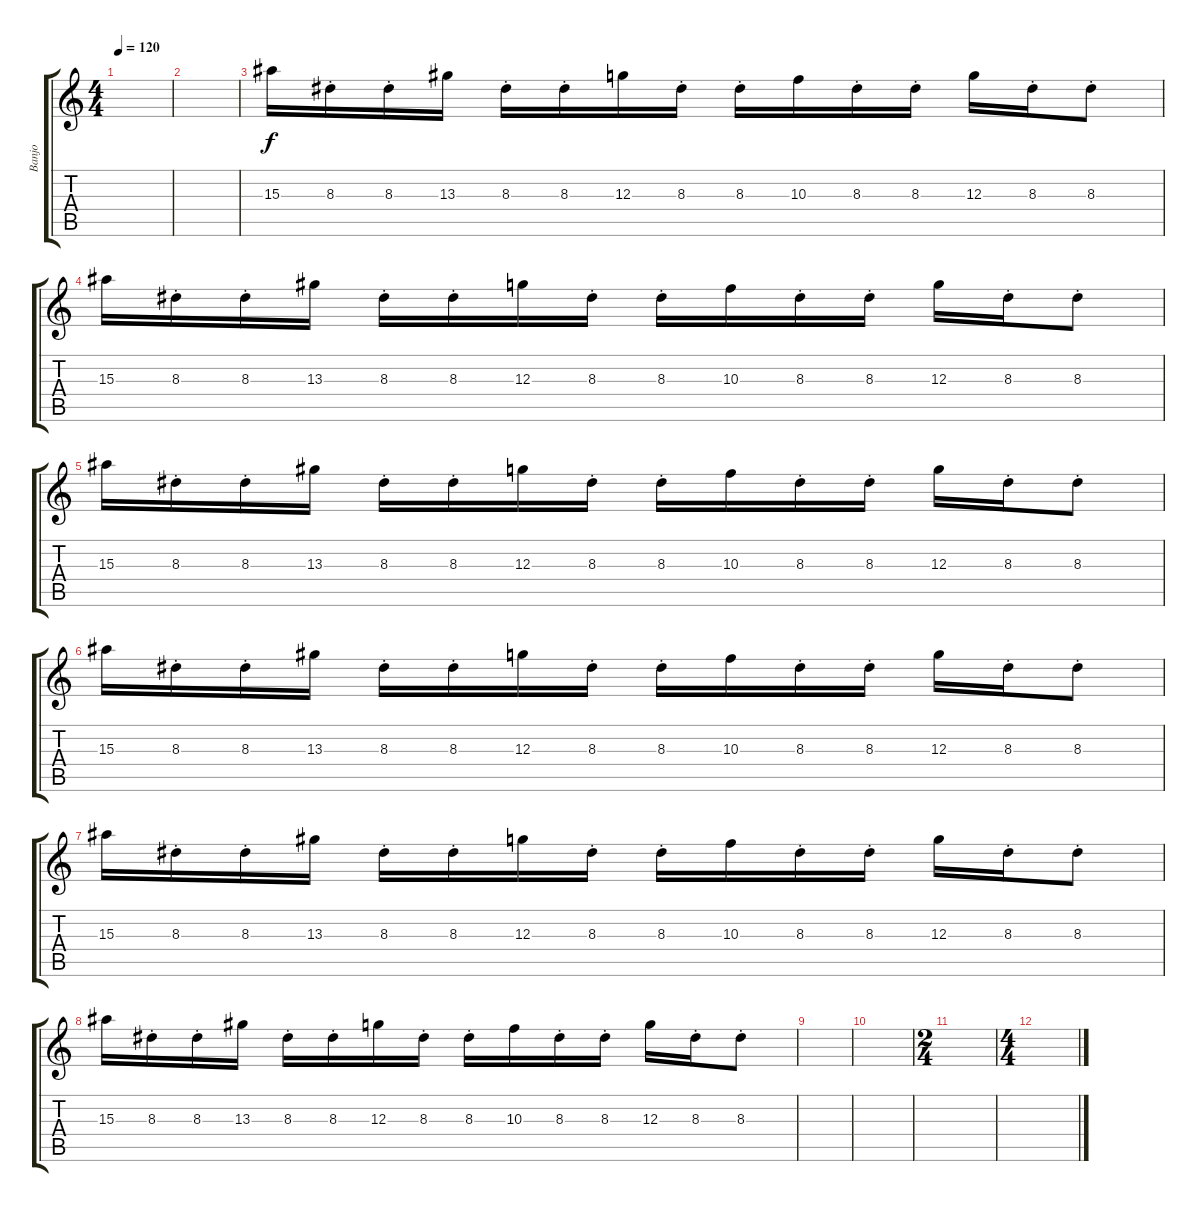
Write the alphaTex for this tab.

\track ("Banjo" "Banjo") {instrument acousticguitarsteel}
\staff {score tabs}
\tuning (E4 B3 G3 D3 A2 E2) {hide}
\ts (4 4)
\tempo 120
\clef g2
\ks c
|
|
15.3.16{volume 6 instrument banjo} 8.3{st}.16 8.3{st}.16 13.3.16 8.3{st}.16 8.3{st}.16 12.3.16 8.3{st}.16 8.3{st}.16 10.3.16 8.3{st}.16 8.3{st}.16 12.3.16 8.3{st}.16 8.3{st}.8 |
15.3.16 8.3{st}.16 8.3{st}.16 13.3.16 8.3{st}.16 8.3{st}.16 12.3.16 8.3{st}.16 8.3{st}.16 10.3.16 8.3{st}.16 8.3{st}.16 12.3.16 8.3{st}.16 8.3{st}.8 |
15.3.16 8.3{st}.16 8.3{st}.16 13.3.16 8.3{st}.16 8.3{st}.16 12.3.16 8.3{st}.16 8.3{st}.16 10.3.16 8.3{st}.16 8.3{st}.16 12.3.16 8.3{st}.16 8.3{st}.8 |
15.3.16 8.3{st}.16 8.3{st}.16 13.3.16 8.3{st}.16 8.3{st}.16 12.3.16 8.3{st}.16 8.3{st}.16 10.3.16 8.3{st}.16 8.3{st}.16 12.3.16 8.3{st}.16 8.3{st}.8 |
15.3.16 8.3{st}.16 8.3{st}.16 13.3.16 8.3{st}.16 8.3{st}.16 12.3.16 8.3{st}.16 8.3{st}.16 10.3.16 8.3{st}.16 8.3{st}.16 12.3.16 8.3{st}.16 8.3{st}.8 |
15.3.16 8.3{st}.16 8.3{st}.16 13.3.16 8.3{st}.16 8.3{st}.16 12.3.16 8.3{st}.16 8.3{st}.16 10.3.16 8.3{st}.16 8.3{st}.16 12.3.16 8.3{st}.16 8.3{st}.8 |
|
|
\ts (2 4)
|
\ts (4 4)
